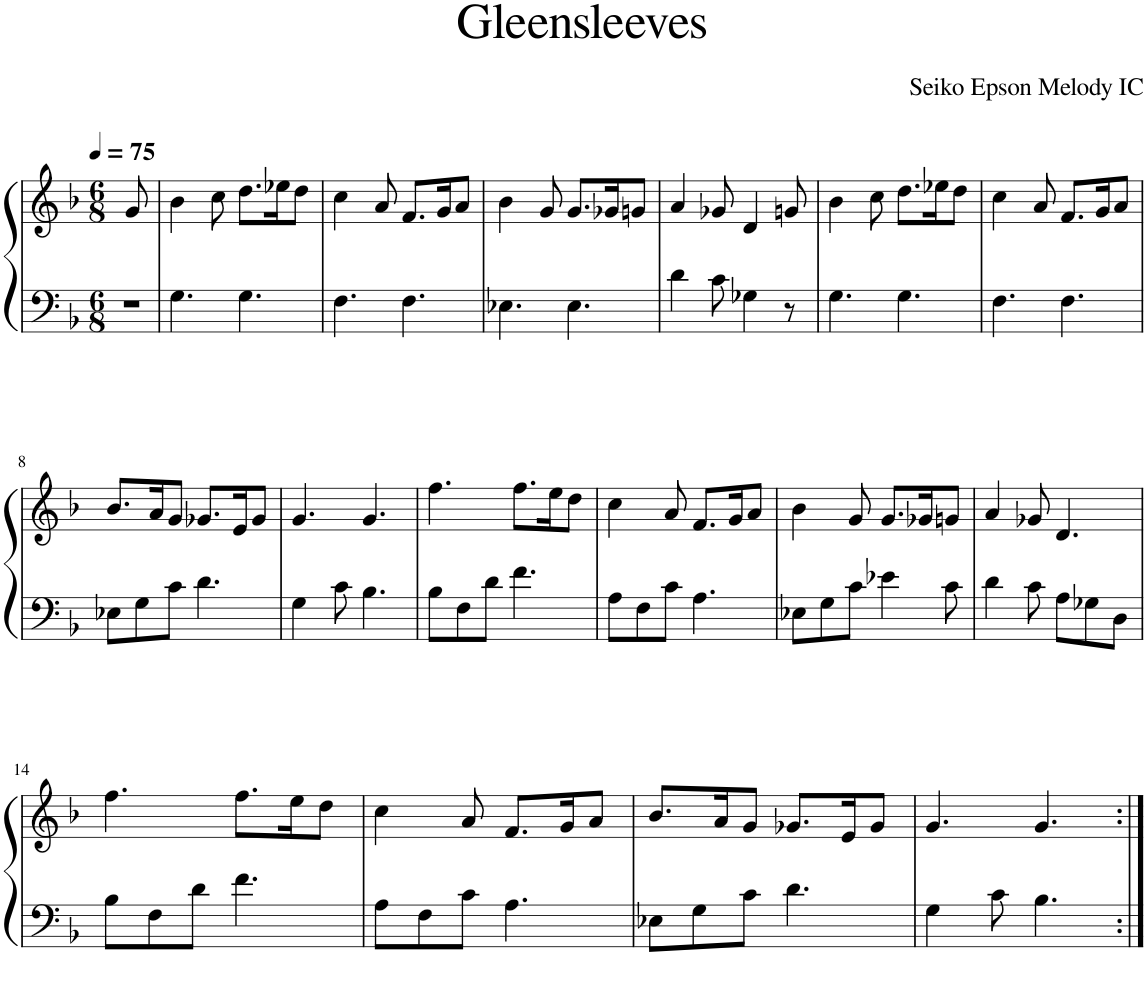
**kern	**kern
*part1	*part1
*staff2	*staff1
*I"矩形波	*
*clefF4	*clefG2
*k[b-]	*k[b-]
*M6/8	*M6/8
*MM75	*MM75
=1	=1
2.r	8g/
.	2ryy
.	8ryy
=2	=2
4.G\	4b-\
.	8cc\
4.G\	8.dd\L
.	16ee-X\K
.	8dd\J
=3	=3
4.F\	4cc\
.	8a/
4.F\	8.f/L
.	16g/K
.	8a/J
=4	=4
4.E-X\	4b-\
.	8g/
4.E-\	8.g/L
.	16g-X/K
.	8gn/J
=5	=5
4d\	4a/
8c\	8g-X/
4G-X\	4d/
8r	8gn/
=6	=6
4.G\	4b-\
.	8cc\
4.G\	8.dd\L
.	16ee-X\K
.	8dd\J
=7	=7
4.F\	4cc\
.	8a/
4.F\	8.f/L
.	16g/K
.	8a/J
!!LO:LB:g=z
=8	=8
8E-X\L	8.b-/L
8G\	.
.	16a/K
8c\J	8g/J
4.d\	8.g-X/L
.	16e/K
.	8g-/J
=9	=9
4G\	4.g/
8c\	.
4.B-\	4.g/
=10	=10
8B-\L	4.ff\
8F\	.
8d\J	.
4.f\	8.ff\L
.	16ee\K
.	8dd\J
=11	=11
8A\L	4cc\
8F\	.
8c\J	8a/
4.A\	8.f/L
.	16g/K
.	8a/J
=12	=12
8E-X\L	4b-\
8G\	.
8c\J	8g/
4e-X\	8.g/L
.	16g-X/K
8c\	8gn/J
=13	=13
4d\	4a/
8c\	8g-X/
8A\L	4.d/
8G-X\	.
8D\J	.
!!LO:LB:g=z
=14	=14
8B-\L	4.ff\
8F\	.
8d\J	.
4.f\	8.ff\L
.	16ee\K
.	8dd\J
=15	=15
8A\L	4cc\
8F\	.
8c\J	8a/
4.A\	8.f/L
.	16g/K
.	8a/J
=16	=16
8E-X\L	8.b-/L
8G\	.
.	16a/K
8c\J	8g/J
4.d\	8.g-X/L
.	16e/K
.	8g-/J
=17	=17
4G\	4.g/
8c\	.
4.B-\	4.g/
=:|!	=:|!
*-	*-
